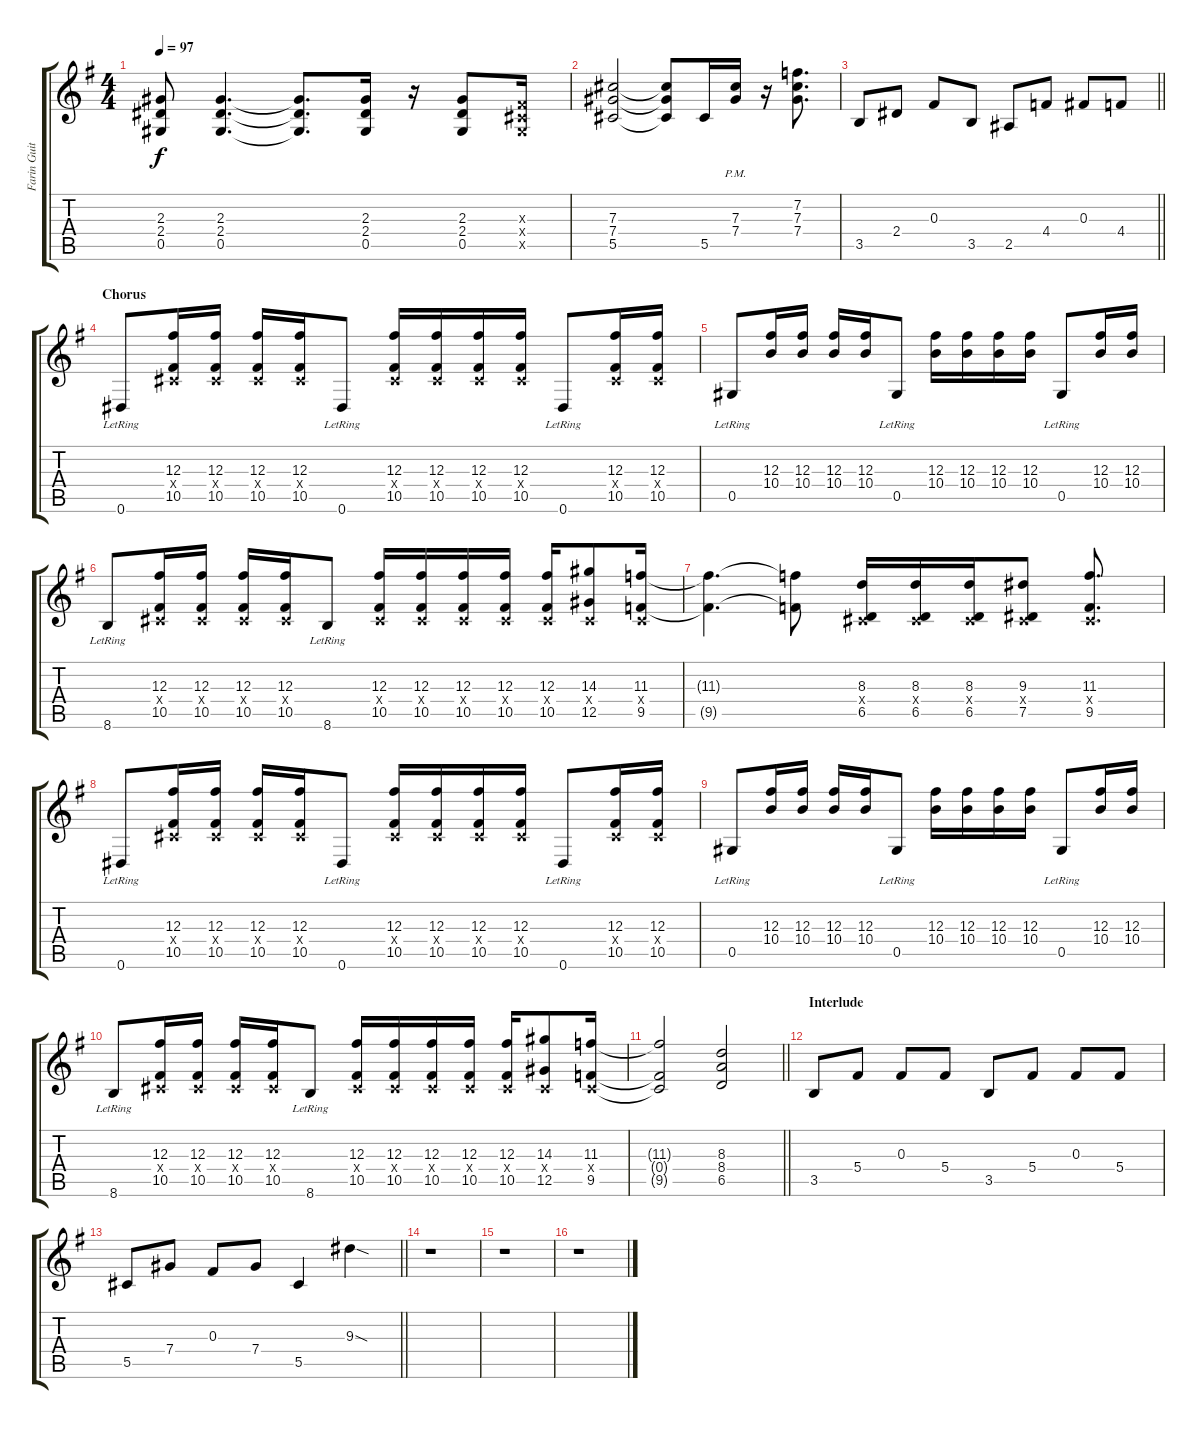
\track ("Farin Guitar" "Farin Guit") {instrument acousticguitarsteel}
\staff {score tabs}
\tuning (Eb4 Bb3 Gb3 Db3 Ab2 Eb2) {hide}
\ts (4 4)
\tempo 97
\clef g2
\ks g
(2.3 2.4 0.5).8{dy f} (2.3 2.4 0.5).4{d} (2.3{t} 2.4{t} 0.5{t}).8{d} (2.3 2.4 0.5).16 r.16 (2.3 2.4 0.5).8 (0.3{x} 0.4{x} 0.5{x}).16 |
(7.3 7.4 5.5).2 (7.3{t} 7.4{t} 5.5{t}).8 5.5.16 (7.3{pm} 7.4{pm}).16 r.16 (7.2 7.3 7.4).8{d} |
\barLineRight lightlight
3.5.8 2.4.8 0.3.8 3.5.8 2.5.8 4.4.8 0.3.8 4.4.8 |
\section ("" "Chorus")
0.6{lr}.8 (12.3 0.4{x} 10.5).16 (12.3 0.4{x} 10.5).16 (12.3 0.4{x} 10.5).16 (12.3 0.4{x} 10.5).16 0.6{lr}.8 (12.3 0.4{x} 10.5).16 (12.3 0.4{x} 10.5).16 (12.3 0.4{x} 10.5).16 (12.3 0.4{x} 10.5).16 0.6{lr}.8 (12.3 0.4{x} 10.5).16 (12.3 0.4{x} 10.5).16 |
0.5{lr}.8 (12.3 10.4).16 (12.3 10.4).16 (12.3 10.4).16 (12.3 10.4).16 0.5{lr}.8 (12.3 10.4).16 (12.3 10.4).16 (12.3 10.4).16 (12.3 10.4).16 0.5{lr}.8 (12.3 10.4).16 (12.3 10.4).16 |
8.6{lr}.8 (12.3 0.4{x} 10.5).16 (12.3 0.4{x} 10.5).16 (12.3 0.4{x} 10.5).16 (12.3 0.4{x} 10.5).16 8.6{lr}.8 (12.3 0.4{x} 10.5).16 (12.3 0.4{x} 10.5).16 (12.3 0.4{x} 10.5).16 (12.3 0.4{x} 10.5).16 (12.3 0.4{x} 10.5).16 (14.3 0.4{x} 12.5).8 (11.3 0.4{x} 9.5).16 |
(11.3{t} 9.5{t}).4{d} (11.3{t} 9.5{t}).8 (8.3 0.4{x} 6.5).16 (8.3 0.4{x} 6.5).16 (8.3 0.4{x} 6.5).16 (9.3 0.4{x} 7.5).8 (11.3 0.4{x} 9.5).8{d} |
0.6{lr}.8 (12.3 0.4{x} 10.5).16 (12.3 0.4{x} 10.5).16 (12.3 0.4{x} 10.5).16 (12.3 0.4{x} 10.5).16 0.6{lr}.8 (12.3 0.4{x} 10.5).16 (12.3 0.4{x} 10.5).16 (12.3 0.4{x} 10.5).16 (12.3 0.4{x} 10.5).16 0.6{lr}.8 (12.3 0.4{x} 10.5).16 (12.3 0.4{x} 10.5).16 |
0.5{lr}.8 (12.3 10.4).16 (12.3 10.4).16 (12.3 10.4).16 (12.3 10.4).16 0.5{lr}.8 (12.3 10.4).16 (12.3 10.4).16 (12.3 10.4).16 (12.3 10.4).16 0.5{lr}.8 (12.3 10.4).16 (12.3 10.4).16 |
8.6{lr}.8 (12.3 0.4{x} 10.5).16 (12.3 0.4{x} 10.5).16 (12.3 0.4{x} 10.5).16 (12.3 0.4{x} 10.5).16 8.6{lr}.8 (12.3 0.4{x} 10.5).16 (12.3 0.4{x} 10.5).16 (12.3 0.4{x} 10.5).16 (12.3 0.4{x} 10.5).16 (12.3 0.4{x} 10.5).16 (14.3 0.4{x} 12.5).8 (11.3 0.4{x} 9.5).16 |
\barLineRight lightlight
(11.3{t} 0.4{t} 9.5{t}).2 (8.3 8.4 6.5).2 |
\section ("" "Interlude")
3.5.8 5.4.8 0.3.8 5.4.8 3.5.8 5.4.8 0.3.8 5.4.8 |
\barLineRight lightlight
5.5.8 7.4.8 0.3.8 7.4.8 5.5.4 9.3{sod}.4 |
r.1 |
r.1 |
r.1
